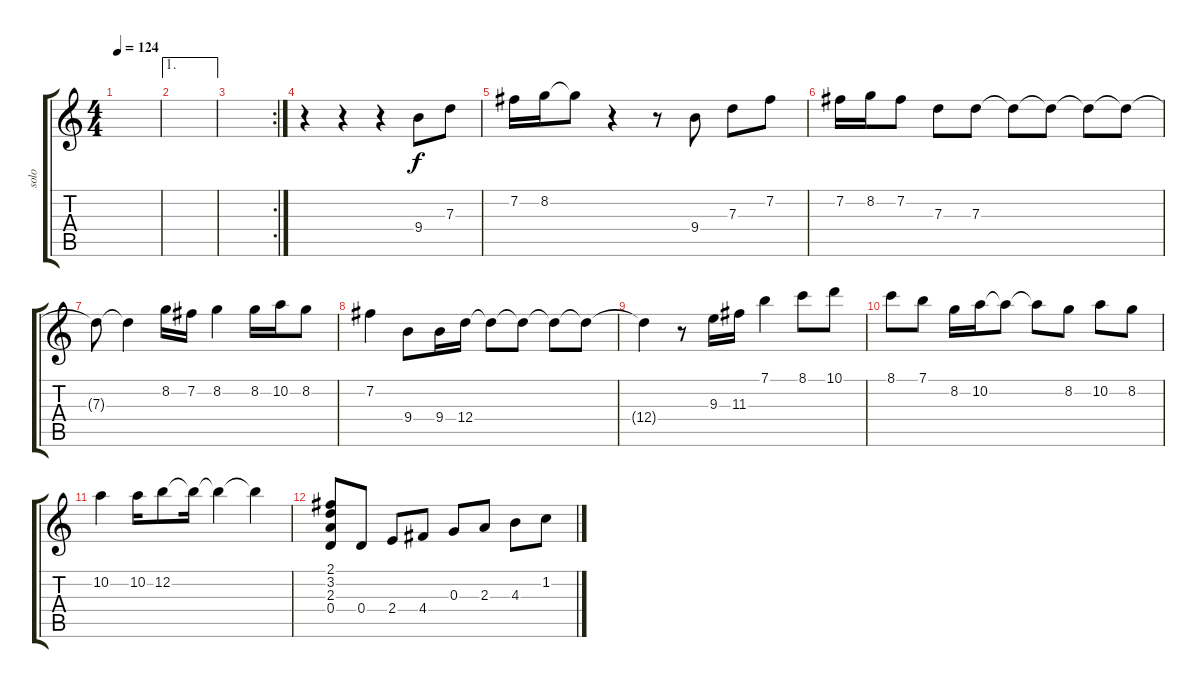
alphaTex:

\track ("solo" "solo") {instrument acousticguitarnylon}
\staff {score tabs}
\tuning (E4 B3 G3 D3 A2 E2) {hide}
\ts (4 4)
\tempo 124
\clef g2
\ks c
|
\ae 1
|
\rc 2
|
r.4 r.4 r.4 9.4.8 7.3.8 |
7.2.16 8.2.16 8.2{t}.8 r.4 r.8 9.4.8 7.3.8 7.2.8 |
7.2.16 8.2.16 7.2.8 7.3.8 7.3.8 7.3{t}.8 7.3{t}.8 7.3{t}.8 7.3{t}.8 |
7.3{t}.8 7.3{t}.4 8.2.16 7.2.16 8.2.4 8.2.16 10.2.16 8.2.8 |
7.2.4 9.4.8 9.4.16 12.4.16 12.4{t}.8 12.4{t}.8 12.4{t}.8 12.4{t}.8 |
12.4{t}.4 r.8 9.3.16 11.3.16 7.1.4 8.1.8 10.1.8 |
8.1.8 7.1.8 8.2.16 10.2.16 10.2{t}.8 10.2{t}.8 8.2.8 10.2.8 8.2.8 |
10.2.4 10.2.16 12.2.8 12.2{t}.16 12.2{t}.4 12.2{t}.4 |
(2.1 3.2 2.3 0.4).8 0.4.8 2.4.8 4.4.8 0.3.8 2.3.8 4.3.8 1.2.8
